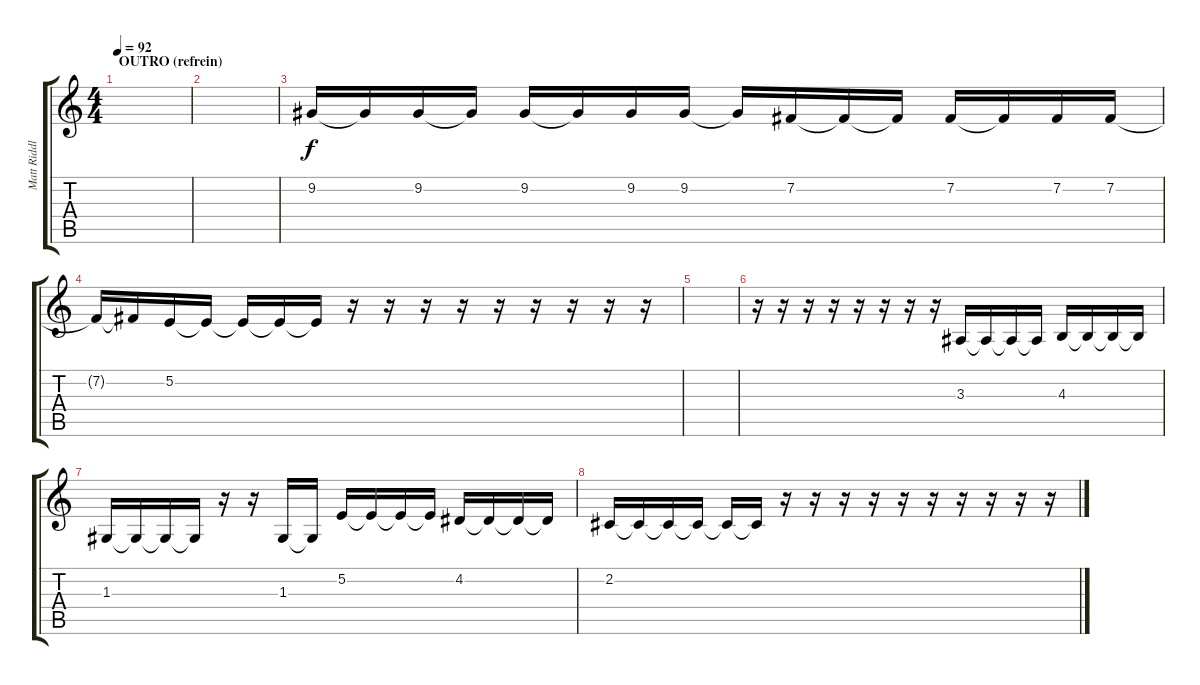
\track ("Matt Riddle" "Matt Riddl") {instrument altosax}
\staff {score tabs}
\tuning (E4 B3 G3 D3 A2 E2) {hide}
\ts (4 4)
\section ("" "OUTRO (refrein)")
\tempo 92
\clef g2
\ks c
|
|
9.2.16 9.2{t}.16 9.2.16 9.2{t}.16 9.2.16 9.2{t}.16 9.2.16 9.2.16 9.2{t}.16 7.2.16 7.2{t}.16 7.2{t}.16 7.2.16 7.2{t}.16 7.2.16 7.2.16 |
7.2{t}.16 7.2{t}.16 5.2.16 5.2{t}.16 5.2{t}.16 5.2{t}.16 5.2{t}.16 r.16 r.16 r.16 r.16 r.16 r.16 r.16 r.16 r.16 |
|
r.16 r.16 r.16 r.16 r.16 r.16 r.16 r.16 3.3.16 3.3{t}.16 3.3{t}.16 3.3{t}.16 4.3.16 4.3{t}.16 4.3{t}.16 4.3{t}.16 |
1.3.16 1.3{t}.16 1.3{t}.16 1.3{t}.16 r.16 r.16 1.3.16 1.3{t}.16 5.2.16 5.2{t}.16 5.2{t}.16 5.2{t}.16 4.2.16 4.2{t}.16 4.2{t}.16 4.2{t}.16 |
2.2.16 2.2{t}.16 2.2{t}.16 2.2{t}.16 2.2{t}.16 2.2{t}.16 r.16 r.16 r.16 r.16 r.16 r.16 r.16 r.16 r.16 r.16
